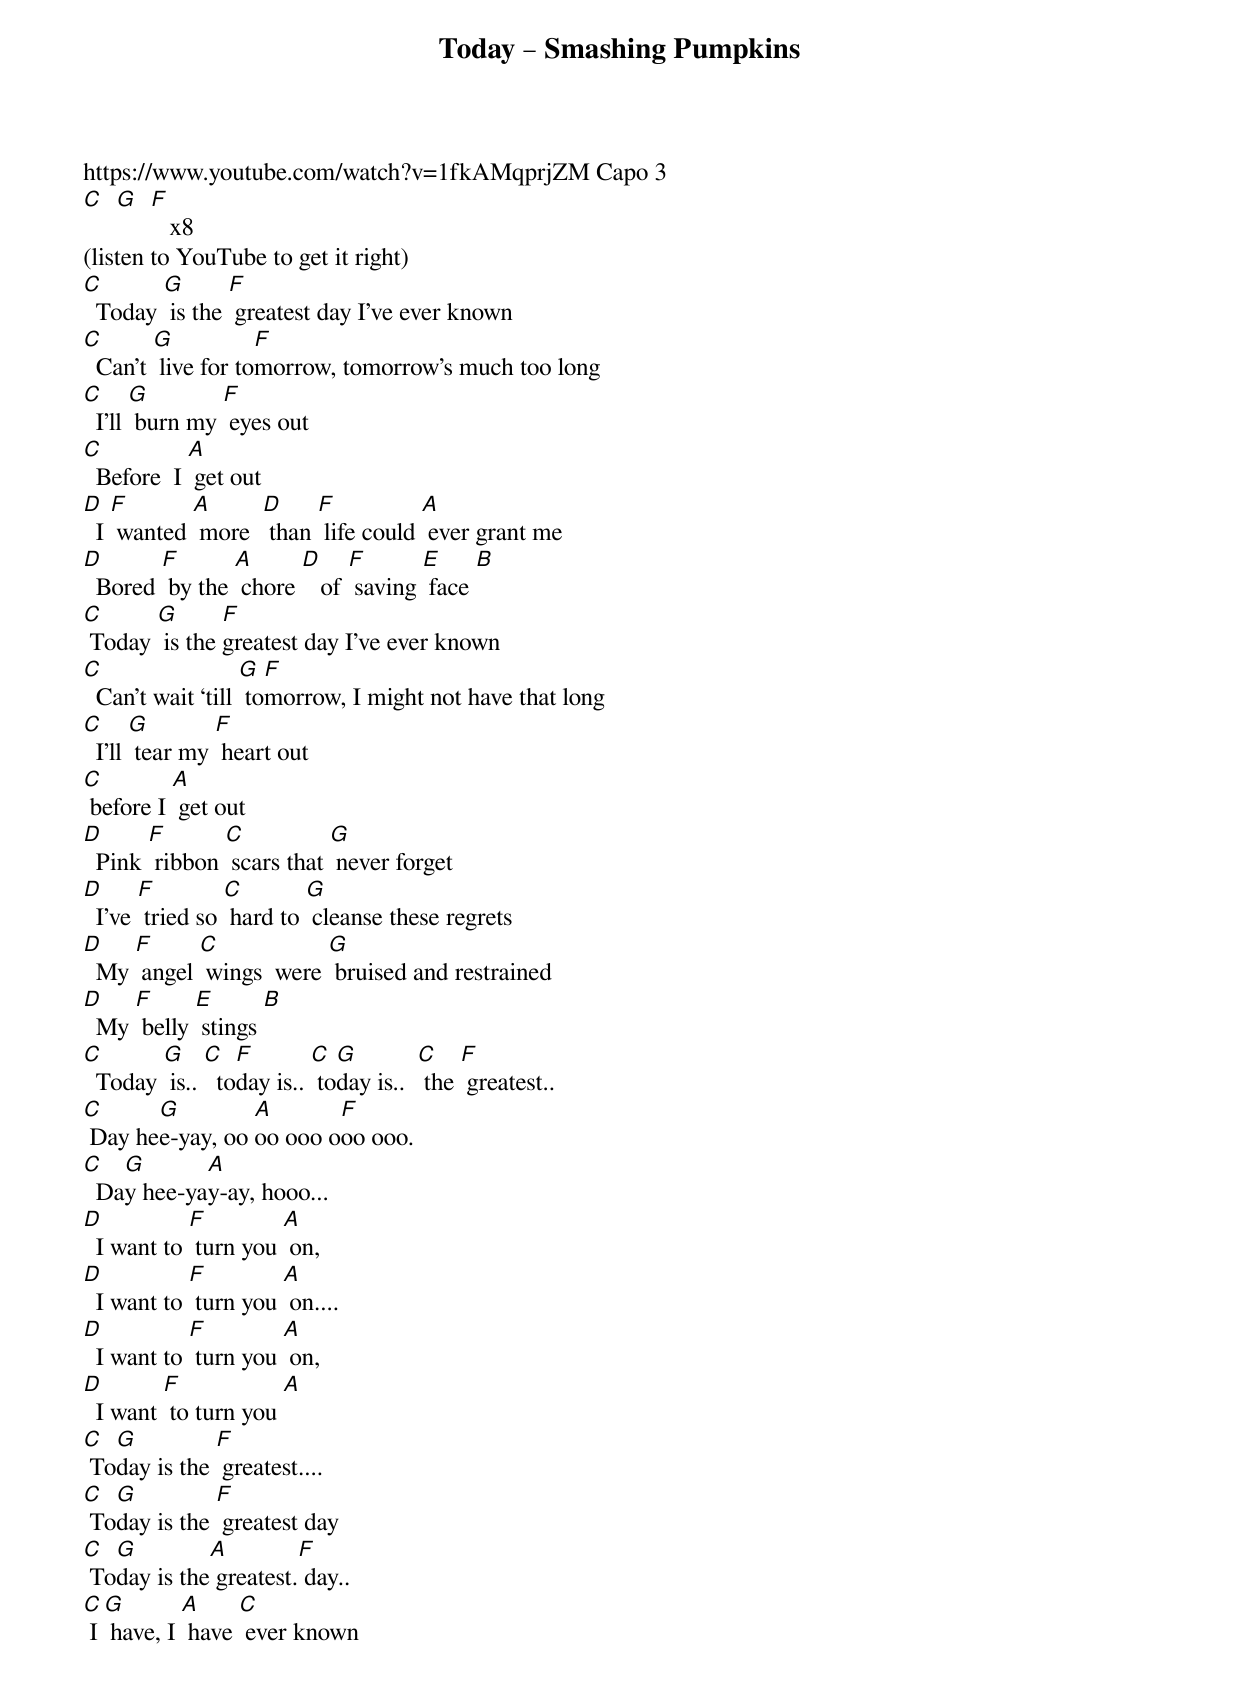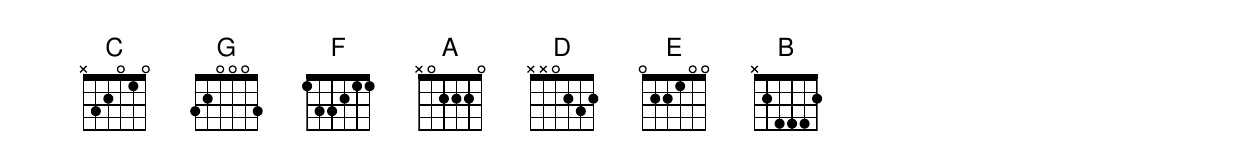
{t:Today – Smashing Pumpkins}
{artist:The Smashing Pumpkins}
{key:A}
https://www.youtube.com/watch?v=1fkAMqprjZM Capo 3
{c: }
[C]  [G]  [F]   x8
(listen to YouTube to get it right)
{c: }
[C]  Today [G] is the [F] greatest day I've ever known
[C]  Can't [G] live for to[F]morrow, tomorrow's much too long
[C]  I'll [G] burn my [F] eyes out
[C]  Before  I [A] get out
{c: }
[D]  I [F] wanted [A] more  [D] than [F] life could [A] ever grant me
[D]  Bored [F] by the [A] chore [D]   of [F] saving [E] face [B]
{c: }
[C] Today [G] is the [F]greatest day I've ever known
[C]  Can't wait ‘till [G] to[F]morrow, I might not have that long
[C]  I'll [G] tear my [F] heart out
[C] before I [A] get out
{c: }
[D]  Pink [F] ribbon [C] scars that [G] never forget
[D]  I've [F] tried so [C] hard to [G] cleanse these regrets
[D]  My [F] angel [C] wings  were [G] bruised and restrained
[D]  My [F] belly [E] stings [B]
{c: }
[C]  Today [G] is.. [C]  to[F]day is.. [C] to[G]day is..  [C] the [F] greatest..
[C] Day he[G]e-yay, oo [A]oo ooo o[F]oo ooo.
[C]  Da[G]y hee-ya[A]y-ay, hooo...
{c: }
[D]  I want to [F] turn you [A] on,
[D]  I want to [F] turn you [A] on....
[D]  I want to [F] turn you [A] on,
[D]  I want [F] to turn you [A]
{c: }
[C] To[G]day is the [F] greatest....
[C] To[G]day is the [F] greatest day
[C] To[G]day is the[A] greatest.[F] day..
[C] I [G] have, I [A] have [C] ever known
